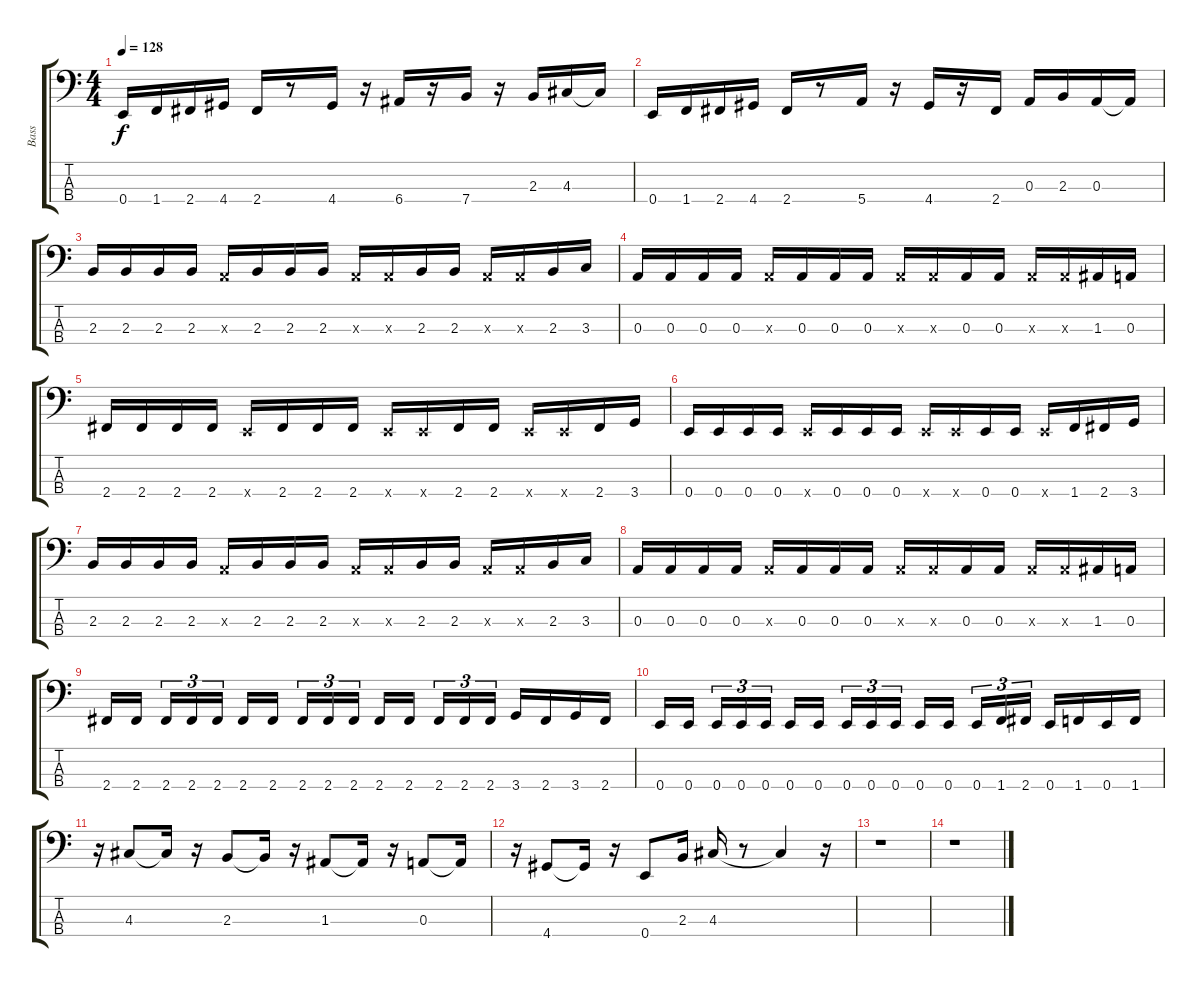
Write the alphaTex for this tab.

\track ("Bass" "Bass") {instrument slapbass1}
\staff {score tabs}
\tuning (G2 D2 A1 E1) {hide}
\ts (4 4)
\tempo 128
\clef f4
\ks c
0.4.16{dy f} 1.4.16 2.4.16 4.4.16 2.4.16 r.8 4.4.16 r.16 6.4.16 r.16 7.4.16 r.16 2.3.16 4.3.16 4.3{t}.16 |
0.4.16 1.4.16 2.4.16 4.4.16 2.4.16 r.8 5.4.16 r.16 4.4.16 r.16 2.4.16 0.3.16 2.3.16 0.3.16 0.3{t}.16 |
2.3.16 2.3.16 2.3.16 2.3.16 0.3{x}.16 2.3.16 2.3.16 2.3.16 0.3{x}.16 0.3{x}.16 2.3.16 2.3.16 0.3{x}.16 0.3{x}.16 2.3.16 3.3.16 |
0.3.16 0.3.16 0.3.16 0.3.16 0.3{x}.16 0.3.16 0.3.16 0.3.16 0.3{x}.16 0.3{x}.16 0.3.16 0.3.16 0.3{x}.16 0.3{x}.16 1.3.16 0.3.16 |
2.4.16 2.4.16 2.4.16 2.4.16 0.4{x}.16 2.4.16 2.4.16 2.4.16 0.4{x}.16 0.4{x}.16 2.4.16 2.4.16 0.4{x}.16 0.4{x}.16 2.4.16 3.4.16 |
0.4.16 0.4.16 0.4.16 0.4.16 0.4{x}.16 0.4.16 0.4.16 0.4.16 0.4{x}.16 0.4{x}.16 0.4.16 0.4.16 0.4{x}.16 1.4.16 2.4.16 3.4.16 |
2.3.16 2.3.16 2.3.16 2.3.16 0.3{x}.16 2.3.16 2.3.16 2.3.16 0.3{x}.16 0.3{x}.16 2.3.16 2.3.16 0.3{x}.16 0.3{x}.16 2.3.16 3.3.16 |
0.3.16 0.3.16 0.3.16 0.3.16 0.3{x}.16 0.3.16 0.3.16 0.3.16 0.3{x}.16 0.3{x}.16 0.3.16 0.3.16 0.3{x}.16 0.3{x}.16 1.3.16 0.3.16 |
2.4.16 2.4.16 2.4.16{tu (3 2)} 2.4.16{tu (3 2)} 2.4.16{tu (3 2)} 2.4.16 2.4.16 2.4.16{tu (3 2)} 2.4.16{tu (3 2)} 2.4.16{tu (3 2)} 2.4.16 2.4.16 2.4.16{tu (3 2)} 2.4.16{tu (3 2)} 2.4.16{tu (3 2)} 3.4.16 2.4.16 3.4.16 2.4.16 |
0.4.16 0.4.16 0.4.16{tu (3 2)} 0.4.16{tu (3 2)} 0.4.16{tu (3 2)} 0.4.16 0.4.16 0.4.16{tu (3 2)} 0.4.16{tu (3 2)} 0.4.16{tu (3 2)} 0.4.16 0.4.16 0.4.16{tu (3 2)} 1.4.16{tu (3 2)} 2.4.16{tu (3 2)} 0.4.16 1.4.16 0.4.16 1.4.16 |
r.16 4.3.8 4.3{t}.16 r.16 2.3.8 2.3{t}.16 r.16 1.3.8 1.3{t}.16 r.16 0.3.8 0.3{t}.16 |
r.16 4.4.8 4.4{t}.16 r.16 0.4.8 2.3.16 4.3.16 r.8 4.3{t}.4 r.16 |
r.1 |
r.1
